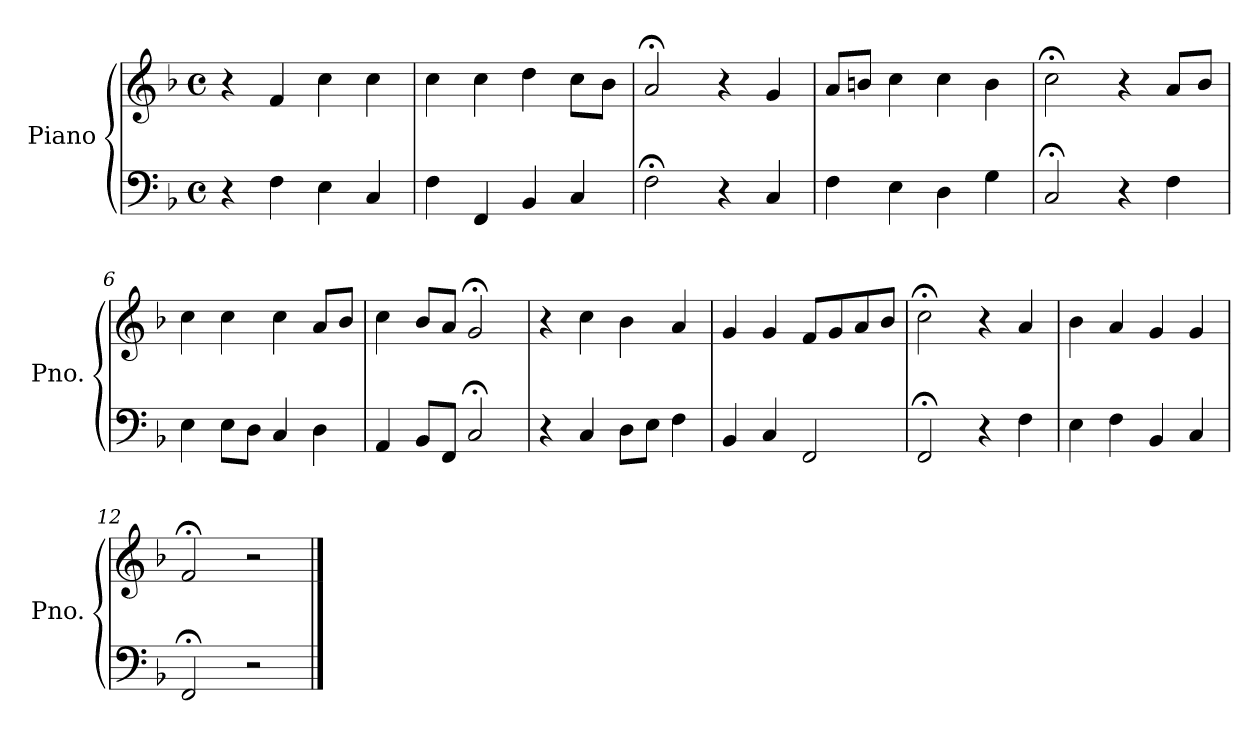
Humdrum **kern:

**kern	**kern
*part1	*part1
*staff2	*staff1
*I"Piano	*
*I'Pno.	*
*clefF4	*clefG2
*k[b-]	*k[b-]
*M4/4	*M4/4
*met(c)	*met(c)
=1	=1
4r	4r
4F\	4f/
4E\	4cc\
4C/	4cc\
=2	=2
4F\	4cc\
4FF/	4cc\
4BB-/	4dd\
4C/	8cc\L
.	8b-\J
=3	=3
2F;<\	2a;</
4r	4r
4C/	4g/
=4	=4
4F\	8a/L
.	8bn/J
4E\	4cc\
4D\	4cc\
4G\	4b\
=5	=5
2C;</	2cc;<\
4r	4r
4F\	8a/L
.	8b-/J
=6	=6
4E\	4cc\
8E\L	4cc\
8D\J	.
4C/	4cc\
4D\	8a/L
.	8b-/J
!!LO:LB:g=z
=7	=7
4AA/	4cc\
8BB-/L	8b-/L
8FF/J	8a/J
2C;</	2g;</
=8	=8
4r	4r
4C/	4cc\
8D\L	4b-\
8E\J	.
4F\	4a/
=9	=9
4BB-/	4g/
4C/	4g/
2FF/	8f/L
.	8g/
.	8a/
.	8b-/J
=10	=10
2FF;</	2cc;<\
4r	4r
4F\	4a/
=11	=11
4E\	4b-\
4F\	4a/
4BB-/	4g/
4C/	4g/
=12	=12
2FF;</	2f;</
2r	2r
==	==
*-	*-
